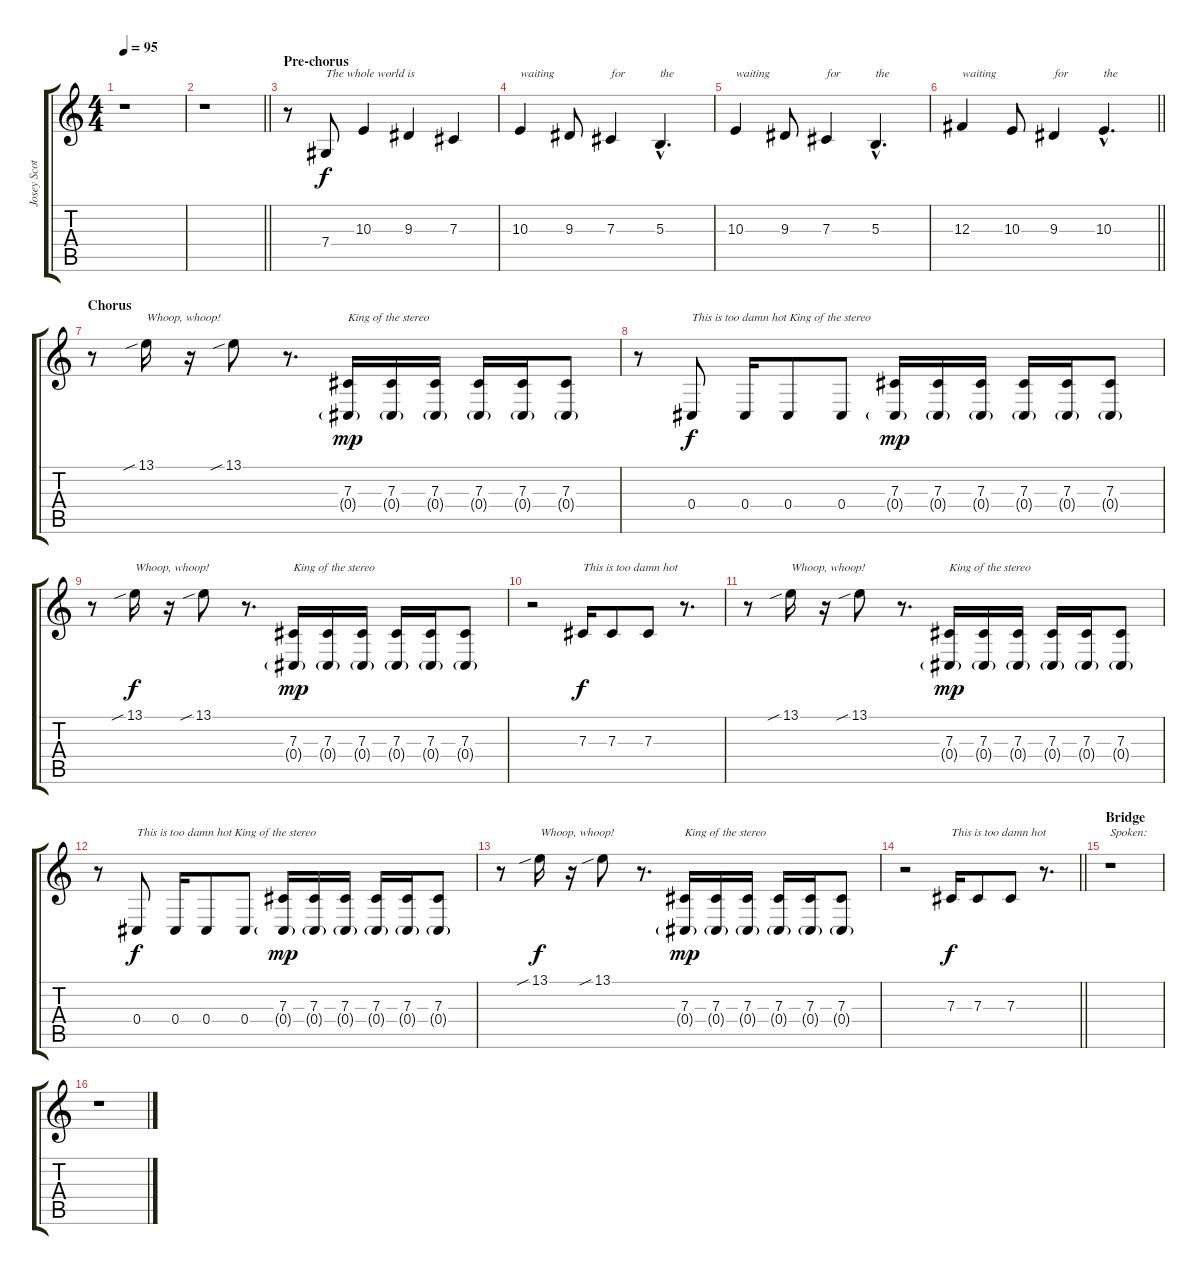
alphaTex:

\track ("Josey Scott (Lead Vocals)" "Josey Scot") {instrument tenorsax}
\staff {score tabs}
\tuning (Eb4 Bb3 Gb3 Db3 Ab2 Db2) {hide}
\ts (4 4)
\tempo 95
\clef g2
\ks c
r.1{dy f} |
\barLineRight lightlight
r.1 |
\section ("" "Pre-chorus")
r.8 7.4.8{txt "The whole world is"} 10.3.4 9.3.4 7.3.4 |
10.3.4{txt "waiting"} 9.3.8 7.3.4{txt "for"} 5.3{hac}.4{d txt "the"} |
10.3.4{txt "waiting"} 9.3.8 7.3.4{txt "for"} 5.3{hac}.4{d txt "the"} |
\barLineRight lightlight
12.3.4{txt "waiting"} 10.3.8 9.3.4{txt "for"} 10.3{hac}.4{d txt "the"} |
\section ("" "Chorus")
r.8 13.1{sib}.16{txt "Whoop, whoop!"} r.16 13.1{sib}.8 r.8{d} (7.3 0.4{g}).16{txt "King of the stereo" dy mp} (7.3 0.4{g}).16 (7.3 0.4{g}).16 (7.3 0.4{g}).16 (7.3 0.4{g}).16 (7.3 0.4{g}).8 |
r.8 0.4.8{txt "This is too damn hot King of the stereo" dy f} 0.4.16 0.4.8 0.4.8 (7.3 0.4{g}).16{dy mp} (7.3 0.4{g}).16 (7.3 0.4{g}).16 (7.3 0.4{g}).16 (7.3 0.4{g}).16 (7.3 0.4{g}).8 |
r.8 13.1{sib}.16{txt "Whoop, whoop!" dy f} r.16 13.1{sib}.8 r.8{d} (7.3 0.4{g}).16{txt "King of the stereo" dy mp} (7.3 0.4{g}).16 (7.3 0.4{g}).16 (7.3 0.4{g}).16 (7.3 0.4{g}).16 (7.3 0.4{g}).8 |
r.2 7.3.16{txt "This is too damn hot" dy f} 7.3.8 7.3.8 r.8{d} |
r.8 13.1{sib}.16{txt "Whoop, whoop!"} r.16 13.1{sib}.8 r.8{d} (7.3 0.4{g}).16{txt "King of the stereo" dy mp} (7.3 0.4{g}).16 (7.3 0.4{g}).16 (7.3 0.4{g}).16 (7.3 0.4{g}).16 (7.3 0.4{g}).8 |
r.8 0.4.8{txt "This is too damn hot King of the stereo" dy f} 0.4.16 0.4.8 0.4.8 (7.3 0.4{g}).16{dy mp} (7.3 0.4{g}).16 (7.3 0.4{g}).16 (7.3 0.4{g}).16 (7.3 0.4{g}).16 (7.3 0.4{g}).8 |
r.8 13.1{sib}.16{txt "Whoop, whoop!" dy f} r.16 13.1{sib}.8 r.8{d} (7.3 0.4{g}).16{txt "King of the stereo" dy mp} (7.3 0.4{g}).16 (7.3 0.4{g}).16 (7.3 0.4{g}).16 (7.3 0.4{g}).16 (7.3 0.4{g}).8 |
\barLineRight lightlight
r.2 7.3.16{txt "This is too damn hot" dy f} 7.3.8 7.3.8 r.8{d} |
\section ("" "Bridge")
r.1{txt "Spoken:"} |
r.1
